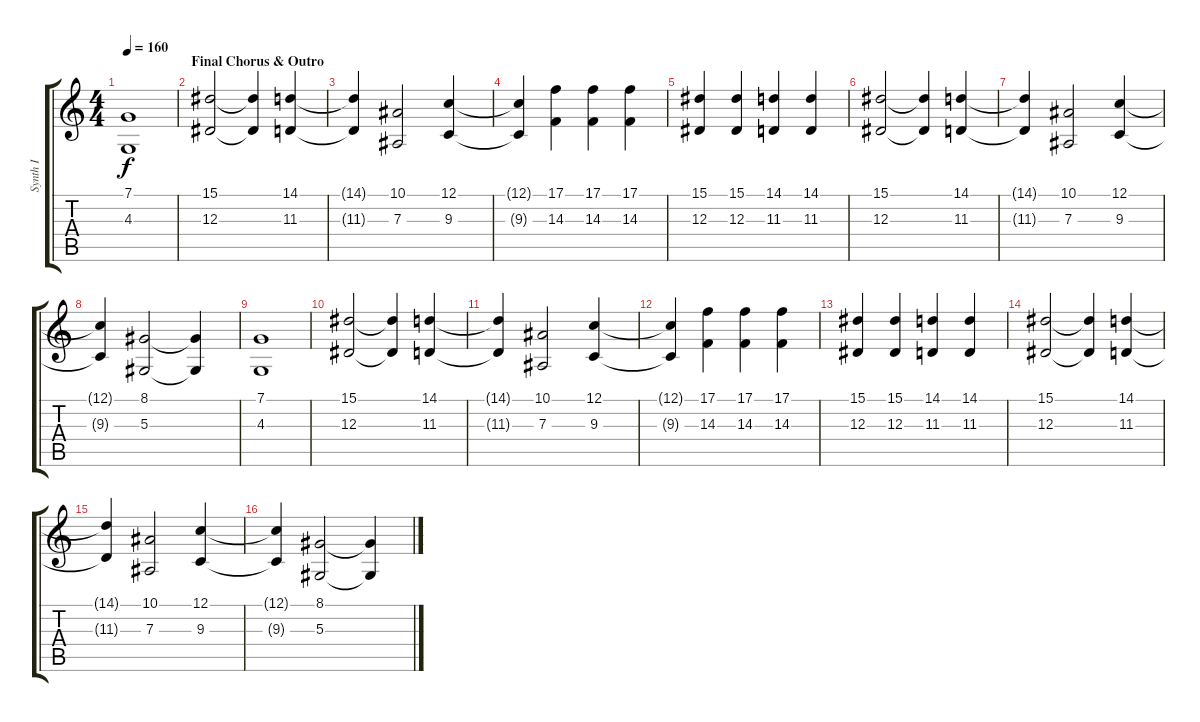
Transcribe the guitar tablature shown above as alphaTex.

\track ("Synth I" "Synth I") {instrument stringensemble1}
\staff {score tabs}
\tuning (C4 G3 Eb3 Bb2 F2 C2) {hide}
\ts (4 4)
\tempo 160
\clef g2
\ks c
(7.1 4.3).1{dy f} |
\section ("" "Final Chorus & Outro")
(15.1 12.3).2 (15.1{t} 12.3{t}).4 (14.1 11.3).4 |
(14.1{t} 11.3{t}).4 (10.1 7.3).2 (12.1 9.3).4 |
(12.1{t} 9.3{t}).4 (17.1 14.3).4 (17.1 14.3).4 (17.1 14.3).4 |
(15.1 12.3).4 (15.1 12.3).4 (14.1 11.3).4 (14.1 11.3).4 |
(15.1 12.3).2 (15.1{t} 12.3{t}).4 (14.1 11.3).4 |
(14.1{t} 11.3{t}).4 (10.1 7.3).2 (12.1 9.3).4 |
(12.1{t} 9.3{t}).4 (8.1 5.3).2 (8.1{t} 5.3{t}).4 |
(7.1 4.3).1 |
(15.1 12.3).2 (15.1{t} 12.3{t}).4 (14.1 11.3).4 |
(14.1{t} 11.3{t}).4 (10.1 7.3).2 (12.1 9.3).4 |
(12.1{t} 9.3{t}).4 (17.1 14.3).4 (17.1 14.3).4 (17.1 14.3).4 |
(15.1 12.3).4 (15.1 12.3).4 (14.1 11.3).4 (14.1 11.3).4 |
(15.1 12.3).2 (15.1{t} 12.3{t}).4 (14.1 11.3).4 |
(14.1{t} 11.3{t}).4 (10.1 7.3).2 (12.1 9.3).4 |
(12.1{t} 9.3{t}).4 (8.1 5.3).2 (8.1{t} 5.3{t}).4
